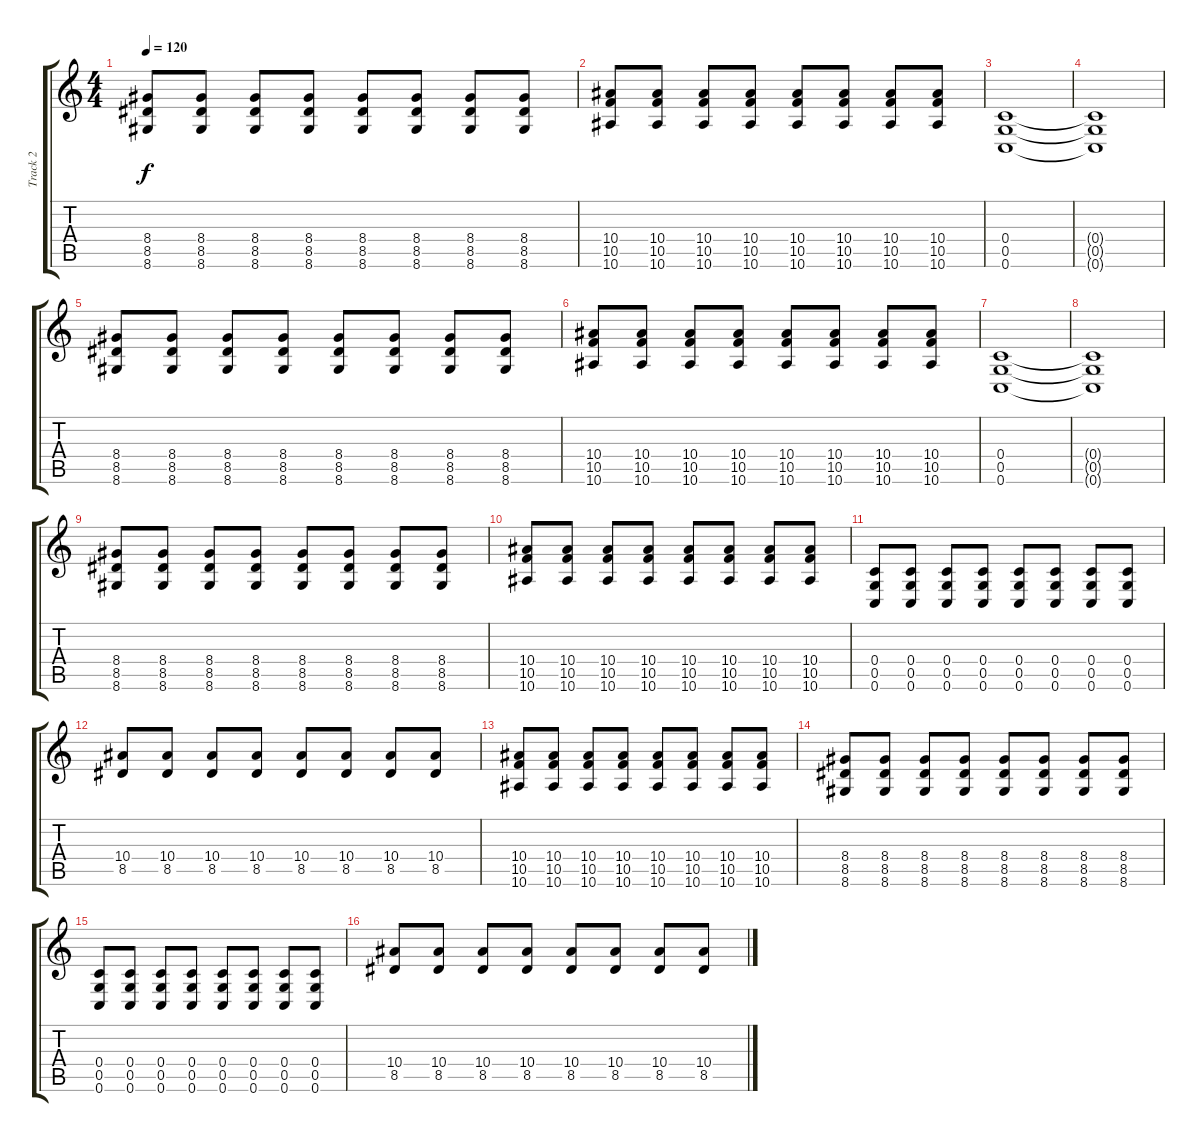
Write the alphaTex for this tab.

\track ("Track 2" "Track 2") {instrument distortionguitar}
\staff {score tabs}
\tuning (D4 A3 F3 C3 G2 C2) {hide}
\ts (4 4)
\tempo 120
\clef g2
\ks c
(8.4 8.5 8.6).8{dy f} (8.4 8.5 8.6).8 (8.4 8.5 8.6).8 (8.4 8.5 8.6).8 (8.4 8.5 8.6).8 (8.4 8.5 8.6).8 (8.4 8.5 8.6).8 (8.4 8.5 8.6).8 |
(10.4 10.5 10.6).8 (10.4 10.5 10.6).8 (10.4 10.5 10.6).8 (10.4 10.5 10.6).8 (10.4 10.5 10.6).8 (10.4 10.5 10.6).8 (10.4 10.5 10.6).8 (10.4 10.5 10.6).8 |
(0.4 0.5 0.6).1 |
(0.4{t} 0.5{t} 0.6{t}).1 |
(8.4 8.5 8.6).8 (8.4 8.5 8.6).8 (8.4 8.5 8.6).8 (8.4 8.5 8.6).8 (8.4 8.5 8.6).8 (8.4 8.5 8.6).8 (8.4 8.5 8.6).8 (8.4 8.5 8.6).8 |
(10.4 10.5 10.6).8 (10.4 10.5 10.6).8 (10.4 10.5 10.6).8 (10.4 10.5 10.6).8 (10.4 10.5 10.6).8 (10.4 10.5 10.6).8 (10.4 10.5 10.6).8 (10.4 10.5 10.6).8 |
(0.4 0.5 0.6).1 |
(0.4{t} 0.5{t} 0.6{t}).1 |
(8.4 8.5 8.6).8 (8.4 8.5 8.6).8 (8.4 8.5 8.6).8 (8.4 8.5 8.6).8 (8.4 8.5 8.6).8 (8.4 8.5 8.6).8 (8.4 8.5 8.6).8 (8.4 8.5 8.6).8 |
(10.4 10.5 10.6).8 (10.4 10.5 10.6).8 (10.4 10.5 10.6).8 (10.4 10.5 10.6).8 (10.4 10.5 10.6).8 (10.4 10.5 10.6).8 (10.4 10.5 10.6).8 (10.4 10.5 10.6).8 |
(0.4 0.5 0.6).8{volume 16 instrument distortionguitar} (0.4 0.5 0.6).8 (0.4 0.5 0.6).8 (0.4 0.5 0.6).8 (0.4 0.5 0.6).8 (0.4 0.5 0.6).8 (0.4 0.5 0.6).8 (0.4 0.5 0.6).8 |
(10.4 8.5).8 (10.4 8.5).8 (10.4 8.5).8 (10.4 8.5).8 (10.4 8.5).8 (10.4 8.5).8 (10.4 8.5).8 (10.4 8.5).8 |
(10.4 10.5 10.6).8 (10.4 10.5 10.6).8 (10.4 10.5 10.6).8 (10.4 10.5 10.6).8 (10.4 10.5 10.6).8 (10.4 10.5 10.6).8 (10.4 10.5 10.6).8 (10.4 10.5 10.6).8 |
(8.4 8.5 8.6).8 (8.4 8.5 8.6).8 (8.4 8.5 8.6).8 (8.4 8.5 8.6).8 (8.4 8.5 8.6).8 (8.4 8.5 8.6).8 (8.4 8.5 8.6).8 (8.4 8.5 8.6).8 |
(0.4 0.5 0.6).8 (0.4 0.5 0.6).8 (0.4 0.5 0.6).8 (0.4 0.5 0.6).8 (0.4 0.5 0.6).8 (0.4 0.5 0.6).8 (0.4 0.5 0.6).8 (0.4 0.5 0.6).8 |
(10.4 8.5).8 (10.4 8.5).8 (10.4 8.5).8 (10.4 8.5).8 (10.4 8.5).8 (10.4 8.5).8 (10.4 8.5).8 (10.4 8.5).8
